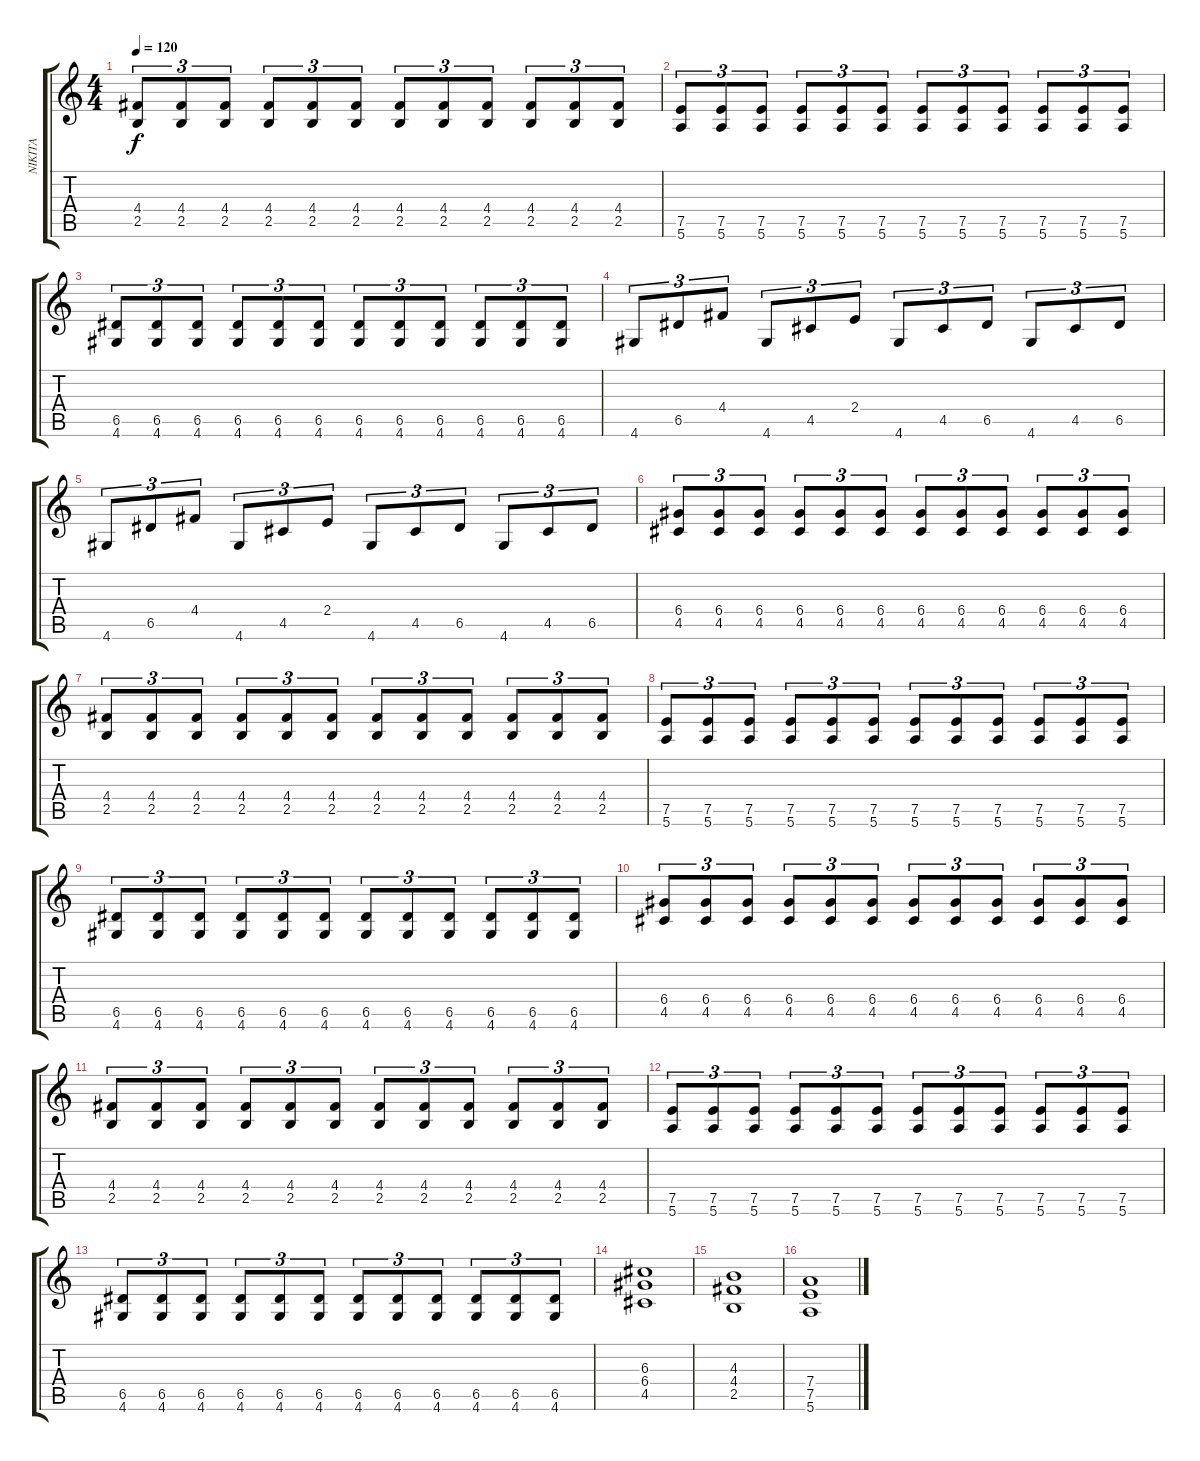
\track ("NIKITA" "NIKITA") {instrument acousticguitarsteel}
\staff {score tabs}
\tuning (E4 B3 G3 D3 A2 E2) {hide}
\ts (4 4)
\tempo 120
\clef g2
\ks c
(4.4 2.5).8{tu (3 2) dy f} (4.4 2.5).8{tu (3 2)} (4.4 2.5).8{tu (3 2)} (4.4 2.5).8{tu (3 2)} (4.4 2.5).8{tu (3 2)} (4.4 2.5).8{tu (3 2)} (4.4 2.5).8{tu (3 2)} (4.4 2.5).8{tu (3 2)} (4.4 2.5).8{tu (3 2)} (4.4 2.5).8{tu (3 2)} (4.4 2.5).8{tu (3 2)} (4.4 2.5).8{tu (3 2)} |
(7.5 5.6).8{tu (3 2)} (7.5 5.6).8{tu (3 2)} (7.5 5.6).8{tu (3 2)} (7.5 5.6).8{tu (3 2)} (7.5 5.6).8{tu (3 2)} (7.5 5.6).8{tu (3 2)} (7.5 5.6).8{tu (3 2)} (7.5 5.6).8{tu (3 2)} (7.5 5.6).8{tu (3 2)} (7.5 5.6).8{tu (3 2)} (7.5 5.6).8{tu (3 2)} (7.5 5.6).8{tu (3 2)} |
(6.5 4.6).8{tu (3 2)} (6.5 4.6).8{tu (3 2)} (6.5 4.6).8{tu (3 2)} (6.5 4.6).8{tu (3 2)} (6.5 4.6).8{tu (3 2)} (6.5 4.6).8{tu (3 2)} (6.5 4.6).8{tu (3 2)} (6.5 4.6).8{tu (3 2)} (6.5 4.6).8{tu (3 2)} (6.5 4.6).8{tu (3 2)} (6.5 4.6).8{tu (3 2)} (6.5 4.6).8{tu (3 2)} |
4.6.8{tu (3 2)} 6.5.8{tu (3 2)} 4.4.8{tu (3 2)} 4.6.8{tu (3 2)} 4.5.8{tu (3 2)} 2.4.8{tu (3 2)} 4.6.8{tu (3 2)} 4.5.8{tu (3 2)} 6.5.8{tu (3 2)} 4.6.8{tu (3 2)} 4.5.8{tu (3 2)} 6.5.8{tu (3 2)} |
4.6.8{tu (3 2)} 6.5.8{tu (3 2)} 4.4.8{tu (3 2)} 4.6.8{tu (3 2)} 4.5.8{tu (3 2)} 2.4.8{tu (3 2)} 4.6.8{tu (3 2)} 4.5.8{tu (3 2)} 6.5.8{tu (3 2)} 4.6.8{tu (3 2)} 4.5.8{tu (3 2)} 6.5.8{tu (3 2)} |
(6.4 4.5).8{tu (3 2) instrument distortionguitar} (6.4 4.5).8{tu (3 2)} (6.4 4.5).8{tu (3 2)} (6.4 4.5).8{tu (3 2)} (6.4 4.5).8{tu (3 2)} (6.4 4.5).8{tu (3 2)} (6.4 4.5).8{tu (3 2)} (6.4 4.5).8{tu (3 2)} (6.4 4.5).8{tu (3 2)} (6.4 4.5).8{tu (3 2)} (6.4 4.5).8{tu (3 2)} (6.4 4.5).8{tu (3 2)} |
(4.4 2.5).8{tu (3 2)} (4.4 2.5).8{tu (3 2)} (4.4 2.5).8{tu (3 2)} (4.4 2.5).8{tu (3 2)} (4.4 2.5).8{tu (3 2)} (4.4 2.5).8{tu (3 2)} (4.4 2.5).8{tu (3 2)} (4.4 2.5).8{tu (3 2)} (4.4 2.5).8{tu (3 2)} (4.4 2.5).8{tu (3 2)} (4.4 2.5).8{tu (3 2)} (4.4 2.5).8{tu (3 2)} |
(7.5 5.6).8{tu (3 2)} (7.5 5.6).8{tu (3 2)} (7.5 5.6).8{tu (3 2)} (7.5 5.6).8{tu (3 2)} (7.5 5.6).8{tu (3 2)} (7.5 5.6).8{tu (3 2)} (7.5 5.6).8{tu (3 2)} (7.5 5.6).8{tu (3 2)} (7.5 5.6).8{tu (3 2)} (7.5 5.6).8{tu (3 2)} (7.5 5.6).8{tu (3 2)} (7.5 5.6).8{tu (3 2)} |
(6.5 4.6).8{tu (3 2)} (6.5 4.6).8{tu (3 2)} (6.5 4.6).8{tu (3 2)} (6.5 4.6).8{tu (3 2)} (6.5 4.6).8{tu (3 2)} (6.5 4.6).8{tu (3 2)} (6.5 4.6).8{tu (3 2)} (6.5 4.6).8{tu (3 2)} (6.5 4.6).8{tu (3 2)} (6.5 4.6).8{tu (3 2)} (6.5 4.6).8{tu (3 2)} (6.5 4.6).8{tu (3 2)} |
(6.4 4.5).8{tu (3 2) instrument distortionguitar} (6.4 4.5).8{tu (3 2)} (6.4 4.5).8{tu (3 2)} (6.4 4.5).8{tu (3 2)} (6.4 4.5).8{tu (3 2)} (6.4 4.5).8{tu (3 2)} (6.4 4.5).8{tu (3 2)} (6.4 4.5).8{tu (3 2)} (6.4 4.5).8{tu (3 2)} (6.4 4.5).8{tu (3 2)} (6.4 4.5).8{tu (3 2)} (6.4 4.5).8{tu (3 2)} |
(4.4 2.5).8{tu (3 2)} (4.4 2.5).8{tu (3 2)} (4.4 2.5).8{tu (3 2)} (4.4 2.5).8{tu (3 2)} (4.4 2.5).8{tu (3 2)} (4.4 2.5).8{tu (3 2)} (4.4 2.5).8{tu (3 2)} (4.4 2.5).8{tu (3 2)} (4.4 2.5).8{tu (3 2)} (4.4 2.5).8{tu (3 2)} (4.4 2.5).8{tu (3 2)} (4.4 2.5).8{tu (3 2)} |
(7.5 5.6).8{tu (3 2)} (7.5 5.6).8{tu (3 2)} (7.5 5.6).8{tu (3 2)} (7.5 5.6).8{tu (3 2)} (7.5 5.6).8{tu (3 2)} (7.5 5.6).8{tu (3 2)} (7.5 5.6).8{tu (3 2)} (7.5 5.6).8{tu (3 2)} (7.5 5.6).8{tu (3 2)} (7.5 5.6).8{tu (3 2)} (7.5 5.6).8{tu (3 2)} (7.5 5.6).8{tu (3 2)} |
(6.5 4.6).8{tu (3 2)} (6.5 4.6).8{tu (3 2)} (6.5 4.6).8{tu (3 2)} (6.5 4.6).8{tu (3 2)} (6.5 4.6).8{tu (3 2)} (6.5 4.6).8{tu (3 2)} (6.5 4.6).8{tu (3 2)} (6.5 4.6).8{tu (3 2)} (6.5 4.6).8{tu (3 2)} (6.5 4.6).8{tu (3 2)} (6.5 4.6).8{tu (3 2)} (6.5 4.6).8{tu (3 2)} |
(6.3 6.4 4.5).1 |
(4.3 4.4 2.5).1 |
(7.4 7.5 5.6).1
